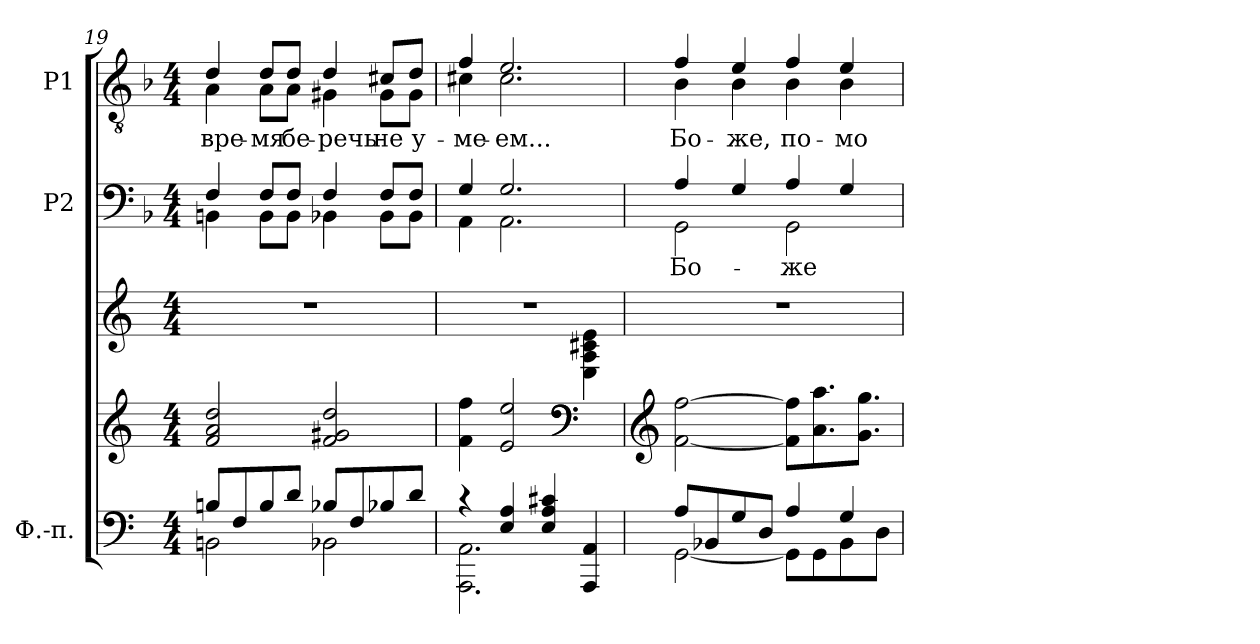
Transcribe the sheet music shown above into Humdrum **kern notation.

**kern	**kern	**kern	**kern	**text	**kern	**text
*part3	*part3	*part3	*part2	*part2	*part1	*part1
*staff5	*staff4	*staff3	*staff2	*staff2	*staff1	*staff1
*I"Ф.-п.	*	*	*I"P2	*	*I"P1	*
!!LO:PB:g=z
*clefF4	*clefG2	*clefG2	*clefF4	*	*clefGv2	*
*	*	*	*	*	*ITrd7c12	*
*k[]	*k[]	*k[]	*k[b-]	*	*k[b-]	*
*C:	*C:	*C:	*F:	*	*F:	*
*M4/4	*M4/4	*M4/4	*M4/4	*	*M4/4	*
=19	=19	=19	=19	=19	=19	=19
*^	*	*	*^	*	*	*
!	!	!	!	!	!	!	!	!LO:LY:b:color=#000000
*	*	*	*	*	*	*	*^	*
8Bni/L	2BBni\	2fi/ 2ai 2ddi	1r	4Fi/	4BBni\	.	4Di/	4AAi\	вре-
8Fi/	.	.	.	.	.	.	.	.	.
!	!	!	!	!	!	!	!	!	!LO:LY:b:color=#000000
8Bi/	.	.	.	8Fi/L	8BBi\L	.	8Di/L	8AAi\L	-мя
!	!	!	!	!	!	!	!	!	!LO:LY:b:color=#000000
8di/J	.	.	.	8Fi/J	8BBi\J	.	8Di/J	8AAi\J	бе-
!	!	!	!	!	!	!	!	!	!LO:LY:b:color=#000000
8B-Xi/L	2BB-Xi\	2fi/ 2g#Xi 2ddi	.	4Fi/	4BB-Xi\	.	4Di/	4GG#Xi\	-речь
8Fi/	.	.	.	.	.	.	.	.	.
!	!	!	!	!	!	!	!	!	!LO:LY:b:color=#000000
8B-Xi/	.	.	.	8Fi/L	8BB-i\L	.	8C#Xi/L	8GG#i\L	не
!	!	!	!	!	!	!	!	!	!LO:LY:b:color=#000000
8di/J	.	.	.	8Fi/J	8BB-i\J	.	8Di/J	8GG#i\J	у-
=20	=20	=20	=20	=20	=20	=20	=20	=20	=20
*	*	*^	*^	*	*	*	*	*	*
!	!	!	!	!	!	!	!	!	!	!	!LO:LY:b:color=#000000
4r	2.AAAi\ 2.AAi	4fi\ 4ffi	2.ryy	1r	2.ryy	4Gi/	4AAi\	.	4Fi/	4C#Xi\	-ме-
!	!	!	!	!	!	!	!	!	!	!	!LO:LY:b:color=#000000
4Ei/ 4Ai	.	2ei/ 2eei	.	.	.	2.Gi/	2.AAi\	.	2.Ei/	2.C#i\	-ем...
4Ei/ 4Ai 4c#Xi	.	.	.	.	.	.	.	.	.	.	.
*	*	*clefF4	*	*	*	*	*	*	*	*	*
4ryy	4AAAi/ 4AAi	4ryy	4ryy	.	4Ei\ 4Ai 4c#Xi 4ei	.	.	.	.	.	.
*	*	*v	*v	*	*	*	*	*	*	*	*
*	*	*	*v	*v	*	*	*	*	*	*
=21	=21	=21	=21	=21	=21	=21	=21	=21	=21
*	*	*clefG2	*	*	*	*	*	*	*
*	*	*^	*^	*	*	*	*	*	*
!	!	!	!	!	!	!	!	!LO:LY:b:color=#000000	!	!	!
*	*	*v	*v	*	*	*	*	*	*	*	*
*	*	*	*v	*v	*	*	*	*	*	*
*	*	*^	*^	*	*	*	*	*	*
!	!	!	!	!	!	!	!	!	!	!	!LO:LY:b:color=#000000
*	*	*v	*v	*	*	*	*	*	*	*	*
*	*	*	*v	*v	*	*	*	*	*	*
8Ai/L	[<2GGi\	[<2fi\ [>2ffi	1r	4Ai/	2GGi\	Бо-	4Fi/	4BB-i\	Бо-
8BB-i/	.	.	.	.	.	.	.	.	.
!	!	!	!	!	!	!	!	!	!LO:LY:b:color=#000000
8Gi/	.	.	.	4Gi/	.	.	4Ei/	4BB-i\	-же,
8Di/J	.	.	.	.	.	.	.	.	.
!	!	!	!	!	!	!LO:LY:b:color=#000000	!	!	!
!	!	!	!	!	!	!	!	!	!LO:LY:b:color=#000000
4Ai/	8GGi\L]	8fi\] 8ffi]L	.	4Ai/	2GGi\	-же	4Fi/	4BB-i\	по-
.	8GGi\	8.ai\ 8.aai	.	.	.	.	.	.	.
!	!	!	!	!	!	!	!	!	!LO:LY:b:color=#000000
4Gi/	8BB-i\	.	.	4Gi/	.	.	4Ei/	4BB-i\	-мо-
.	.	8.gi\ 8.ggiJ	.	.	.	.	.	.	.
.	8Di\J	.	.	.	.	.	.	.	.
*	*	*	*	*v	*v	*	*	*	*
*v	*v	*	*	*	*	*v	*v	*
=	=	=	=	=	=	=
*-	*-	*-	*-	*-	*-	*-
